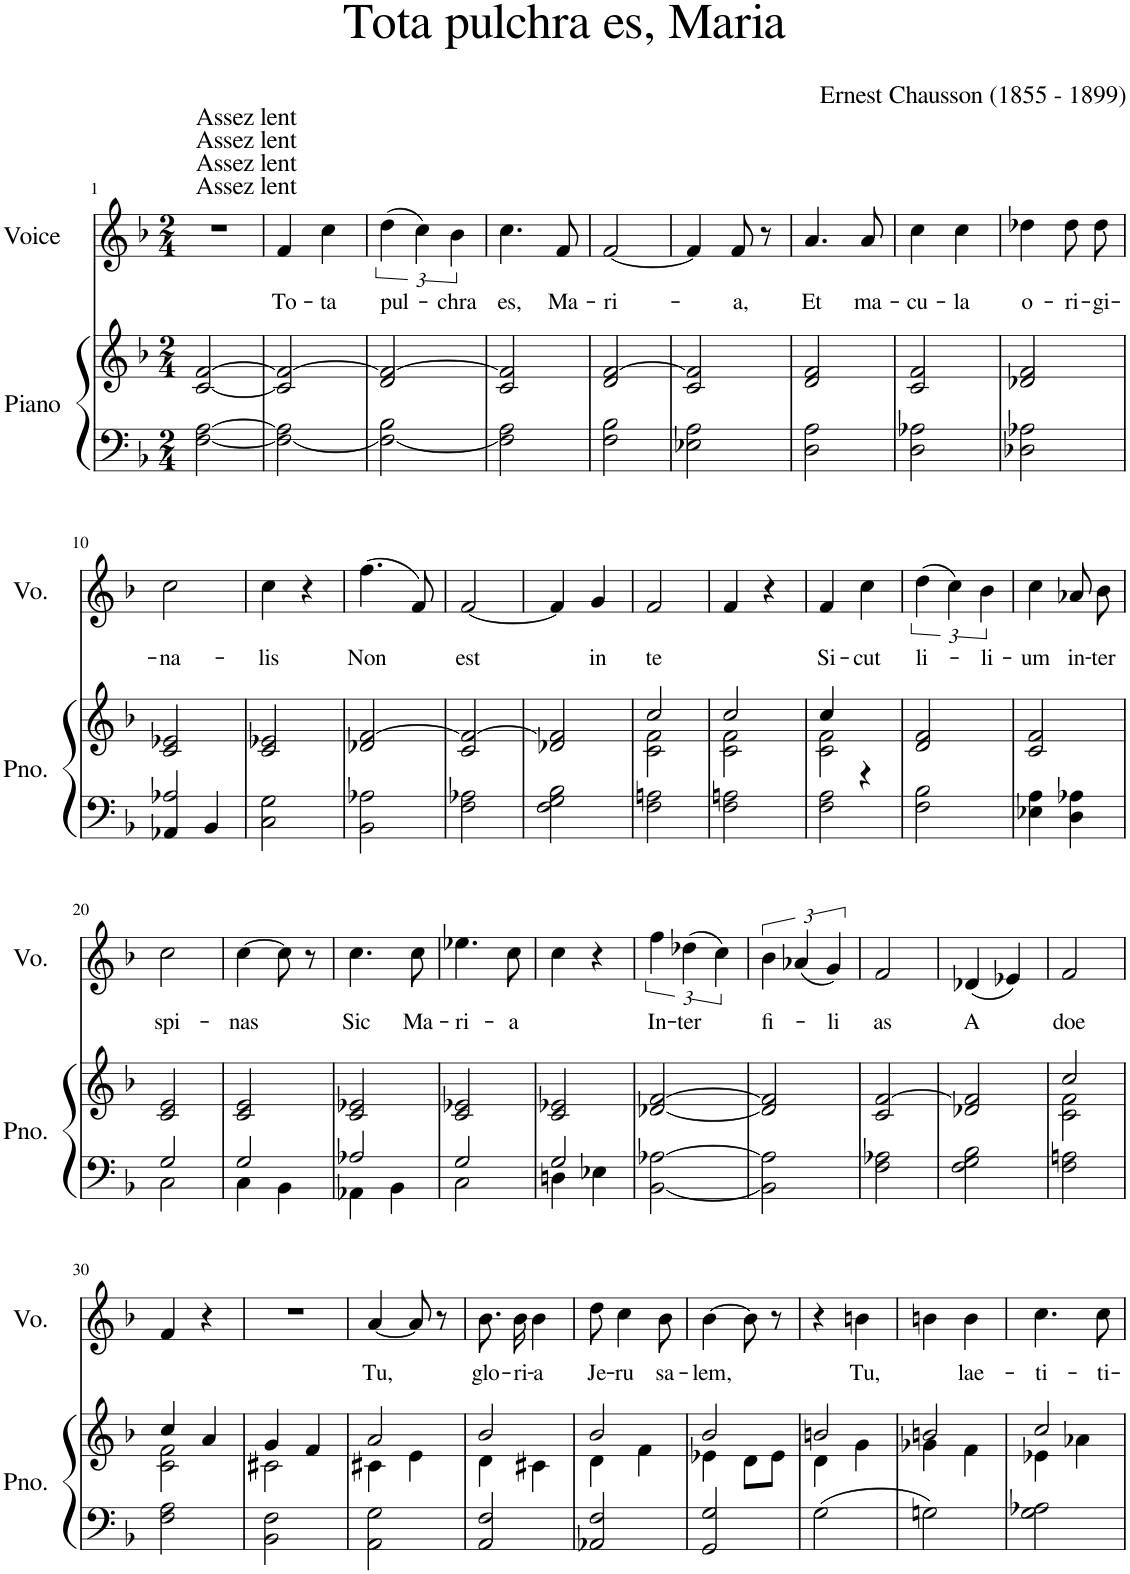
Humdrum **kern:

**kern	**kern	**kern	**text
*part2	*part2	*part1	*part1
*staff3	*staff2	*staff1	*staff1
*I"Piano	*	*I"Voice	*
*I'Pno.	*	*I'Vo.	*
*clefF4	*clefG2	*clefG2	*
*k[b-]	*k[b-]	*k[b-]	*
*M2/4	*M2/4	*M2/4	*
=1	=1	=1	=1
!	!	!LO:TX:a:t=Assez lent	!
!	!	!LO:TX:a:t=Assez lent	!
!	!	!LO:TX:a:t=Assez lent	!
!	!	!LO:TX:a:t=Assez lent	!
[2F\ [2A\	[2c/ [2f/	2r	.
=2	=2	=2	=2
!	!	!	!LO:LY:b
2F\_ 2A\]	2c/] 2f/_	4f/	To-
!	!	!	!LO:LY:b
.	.	4cc\	-ta
=3	=3	=3	=3
!	!	!	!LO:LY:b
2F\_ 2B-\	2d/ 2f/_	(6dd\	pul-
.	.	6cc\)	.
!	!	!	!LO:LY:b
.	.	6b-\	-chra
=4	=4	=4	=4
!	!	!	!LO:LY:b
2F\] 2A\	2c/ 2f/]	4.cc\	es,
!	!	!	!LO:LY:b
.	.	8f/	Ma-
=5	=5	=5	=5
!	!	!	!LO:LY:b
2F\ 2B-\	2d/ [2f/	[2f/	-ri-
=6	=6	=6	=6
2E-X\ 2A\	2c/ 2f/]	4f/]	.
!	!	!	!LO:LY:b
.	.	8f/	-a,
.	.	8r	.
=7	=7	=7	=7
!	!	!	!LO:LY:b
2D\ 2A\	2d/ 2f/	4.a/	Et
!	!	!	!LO:LY:b
.	.	8a/	ma-
=8	=8	=8	=8
!	!	!	!LO:LY:b
2D\ 2A-X\	2c/ 2f/	4cc\	-cu-
!	!	!	!LO:LY:b
.	.	4cc\	-la
=9	=9	=9	=9
!	!	!	!LO:LY:b
2D-X\ 2A-X\	2d-X/ 2f/	4dd-X\	o-
!	!	!	!LO:LY:b
.	.	8dd-\L	-ri-
!	!	!	!LO:LY:b
.	.	8dd-\J	-gi-
!!LO:LB:g=z
=10	=10	=10	=10
*^	*	*	*
!	!	!	!	!LO:LY:b
4AA-X/	2A-X/	2c/ 2e-X/	2cc\	-na-
4BB-/	.	.	.	.
*v	*v	*	*	*
=11	=11	=11	=11
!	!	!	!LO:LY:b
2C\ 2G\	2c/ 2e-X/	4cc\	-lis
.	.	4r	.
=12	=12	=12	=12
!	!	!	!LO:LY:b
2BB-\ 2A-X\	2d-X/ [2f/	(4.ff\	Non
.	.	8f/)	.
=13	=13	=13	=13
!	!	!	!LO:LY:b
2F\ 2A-X\	2c/ 2f/_	[2f/	est
=14	=14	=14	=14
2F\ 2G\ 2B-\	2d-X/ 2f/]	4f/]	.
!	!	!	!LO:LY:b
.	.	4g/	in
=15	=15	=15	=15
*	*^	*	*
!	!	!	!	!LO:LY:b
2F\ 2An\	2c\ 2f\	2cc/	2f/	te
=16	=16	=16	=16	=16
2F\ 2An\	2c\ 2f\	2cc/	4f/	.
.	.	.	4r	.
=17	=17	=17	=17	=17
!	!	!	!	!LO:LY:b
2F\ 2A\	2c\ 2f\	4cc/	4f/	Si-
!	!	!	!	!LO:LY:b
.	.	4r	4cc\	-cut
=18	=18	=18	=18	=18
!	!	!	!	!LO:LY:b
*	*v	*v	*	*
2F\ 2B-\	2d/ 2f/	(6dd\	li-
.	.	6cc\)	.
!	!	!	!LO:LY:b
.	.	6b-\	-li-
=19	=19	=19	=19
!	!	!	!LO:LY:b
4E-X\ 4A\	2c/ 2f/	4cc\	-um
!	!	!	!LO:LY:b
4D\ 4A-X\	.	8a-X/L	in-
!	!	!	!LO:LY:b
.	.	8b-/J	-ter
!!LO:LB:g=z
=20	=20	=20	=20
*^	*	*	*
!	!	!	!	!LO:LY:b
2G/	2C\	2c/ 2e/	2cc\	spi-
=21	=21	=21	=21	=21
!	!	!	!	!LO:LY:b
2G/	4C\	2c/ 2e/	[4cc\	-nas
.	4BB-\	.	8cc\]	.
.	.	.	8r	.
=22	=22	=22	=22	=22
!	!	!	!	!LO:LY:b
2A-X/	4AA-X\	2c/ 2e-X/	4.cc\	Sic
.	4BB-\	.	.	.
!	!	!	!	!LO:LY:b
.	.	.	8cc\	Ma-
=23	=23	=23	=23	=23
!	!	!	!	!LO:LY:b
2G/	2C\	2c/ 2e-X/	4.ee-X\	-ri-
!	!	!	!	!LO:LY:b
.	.	.	8cc\	-a
=24	=24	=24	=24	=24
2G/	4Dn\	2c/ 2e-X/	4cc\	.
.	4E-X\	.	4r	.
=25	=25	=25	=25	=25
!	!	!	!	!LO:LY:b
*v	*v	*	*	*
[2BB-\ [2A-X\	[2d-X/ [2f/	6ff\	In-
!	!	!	!LO:LY:b
.	.	(6dd-X\	-ter
.	.	6cc\)	.
=26	=26	=26	=26
!	!	!	!LO:LY:b
2BB-\] 2A-\]	2d-/] 2f/]	6b-\	fi-
.	.	(6a-X/	.
!	!	!	!LO:LY:b
.	.	6g/)	-li
=27	=27	=27	=27
!	!	!	!LO:LY:b
2F\ 2A-X\	2c/ [2f/	2f/	as
=28	=28	=28	=28
!	!	!	!LO:LY:b
2F\ 2G\ 2B-\	2d-X/ 2f/]	(4d-X/	A
.	.	4e-X/)	.
=29	=29	=29	=29
*	*^	*	*
!	!	!	!	!LO:LY:b
2F\ 2An\	2c\ 2f\	2cc/	2f/	doe
!!LO:LB:g=z
=30	=30	=30	=30	=30
2F\ 2A\	2c\ 2f\	4cc/	4f/	.
.	.	4a/	4r	.
=31	=31	=31	=31	=31
2BB-\ 2F\	2c#X\	4g/	2r	.
.	.	4f/	.	.
=32	=32	=32	=32	=32
!	!	!	!	!LO:LY:b
2AA\ 2G\	4c#X\	2a/	[4a/	Tu,
.	4e\	.	8a/]	.
.	.	.	8r	.
=33	=33	=33	=33	=33
!	!	!	!	!LO:LY:b
2AA/ 2F/	2b-/	4d\	8.b-\L	glo-
!	!	!	!	!LO:LY:b
.	.	.	16b-\Jk	-ri-
!	!	!	!	!LO:LY:b
.	.	4c#X\	4b-\	-a
=34	=34	=34	=34	=34
!	!	!	!	!LO:LY:b
2AA-X/ 2F/	2b-/	4d\	8dd\	Je-
!	!	!	!	!LO:LY:b
.	.	.	4cc\	-ru
.	.	4f\	.	.
!	!	!	!	!LO:LY:b
.	.	.	8b-\	sa-
=35	=35	=35	=35	=35
!	!	!	!	!LO:LY:b
2GG/ 2G/	2b-/	4e-X\	[4b-\	-lem,
.	.	8d\L	8b-\]	.
.	.	8e-\J	8r	.
=36	=36	=36	=36	=36
2G\	2bn/	4d\	4r	.
!	!	!	!	!LO:LY:b
.	.	4g\	4bn\	Tu,
=37	=37	=37	=37	=37
2Gn\	2bn/	4g-X\	4bn\	.
!	!	!	!	!LO:LY:b
.	.	4f\	4b\	lae-
=38	=38	=38	=38	=38
!	!	!	!	!LO:LY:b
2G\ 2A-X\	2cc/	4e-X\	4.cc\	-ti-
.	.	4a-X\	.	.
!	!	!	!	!LO:LY:b
.	.	.	8cc\	-ti-
*	*v	*v	*	*
=	=	=	=
*-	*-	*-	*-
